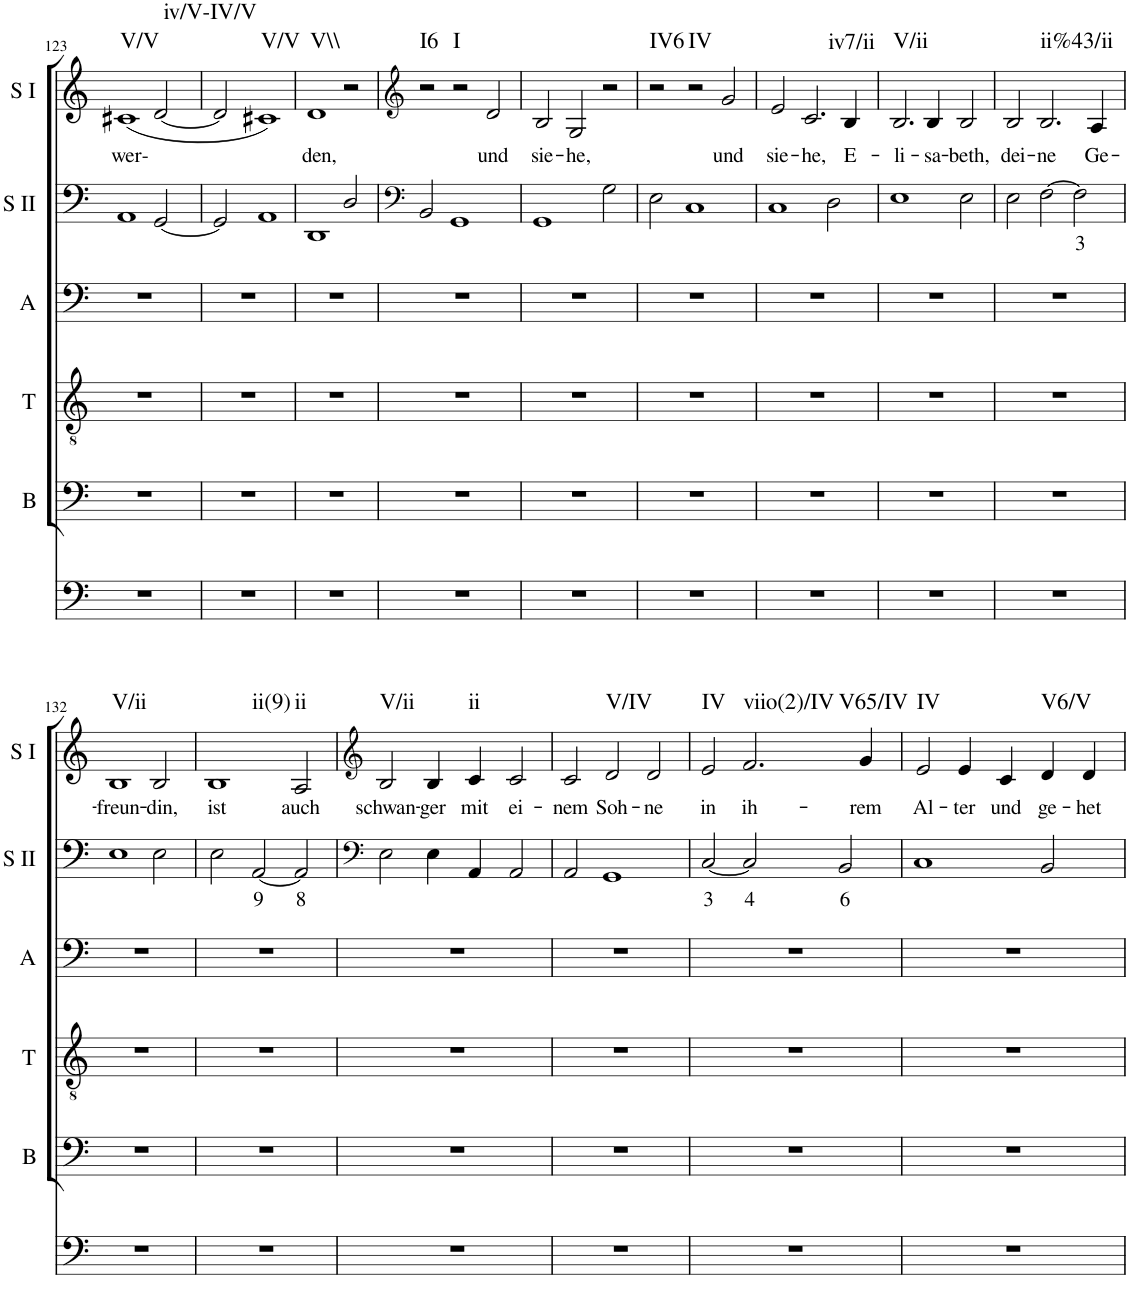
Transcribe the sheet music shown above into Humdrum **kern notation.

**kern	**kern	**kern	**kern	**kern	**text	**kern	**text	**harte
*part6	*part5	*part4	*part3	*part2	*part2	*part1	*part1	*part1
*staff6	*staff5	*staff4	*staff3	*staff2	*staff2	*staff1	*staff1	*
*I"Continuo	*I"Bass	*I"Tenor	*I"Alto	*I"Soprano II	*	*I"Soprano I	*	*
*	*I'B	*I'T	*I'A	*I'S II	*	*I'S I	*	*
!!LO:PB:g=z
*clefF4	*clefF4	*clefGv2	*clefF4	*clefF4	*	*clefG2	*	*
*k[]	*k[]	*k[]	*k[]	*k[]	*	*k[]	*	*
*M3/2	*M3/2	*M3/2	*M3/2	*M3/2	*	*M3/2	*	*
=123	=123	=123	=123	=123	=123	=123	=123	=123
!	!	!	!	!	!	!	!LO:LY:b	!LO:H:kt=V/V
1.r	1.r	1.r	1.r	1AA	.	(1c#X	wer-	N
!	!	!	!	!	!	!	!	!LO:H:kt=iv/V-IV/V
.	.	.	.	[2GG/	.	[2d/	.	N
=124	=124	=124	=124	=124	=124	=124	=124	=124
1.r	1.r	1.r	1.r	2GG/]	.	2d/]	.	.
!	!	!	!	!	!	!	!	!LO:H:kt=V/V
.	.	.	.	1AA	.	1c#X)	.	N
=125	=125	=125	=125	=125	=125	=125	=125	=125
!	!	!	!	!	!	!	!LO:LY:b	!LO:H:kt=V\\
1.r	1.r	1.r	1.r	1DD	.	1d	den,	N
.	.	.	.	2D/	.	2r	.	.
=126	=126	=126	=126	=126	=126	=126	=126	=126
*	*	*	*	*clefF4	*	*clefG2	*	*
!	!	!	!	!	!	!	!	!LO:H:kt=I6
1.r	1.r	1.r	1.r	2BB/	.	2r	.	N
!	!	!	!	!	!	!	!	!LO:H:kt=I
.	.	.	.	1GG	.	2r	.	N
!	!	!	!	!	!	!	!LO:LY:b	!
.	.	.	.	.	.	2d/	und	.
=127	=127	=127	=127	=127	=127	=127	=127	=127
!	!	!	!	!	!	!	!LO:LY:b	!
1.r	1.r	1.r	1.r	1GG	.	2B/	sie-	.
!	!	!	!	!	!	!	!LO:LY:b	!
.	.	.	.	.	.	2G/	he,	.
.	.	.	.	2G\	.	2r	.	.
=128	=128	=128	=128	=128	=128	=128	=128	=128
!	!	!	!	!	!	!	!	!LO:H:kt=IV6
1.r	1.r	1.r	1.r	2E\	.	2r	.	N
!	!	!	!	!	!	!	!	!LO:H:kt=IV
.	.	.	.	1C	.	2r	.	N
!	!	!	!	!	!	!	!LO:LY:b	!
.	.	.	.	.	.	2g/	und	.
=129	=129	=129	=129	=129	=129	=129	=129	=129
!	!	!	!	!	!	!	!LO:LY:b	!
1.r	1.r	1.r	1.r	1C	.	2e/	sie-	.
!	!	!	!	!	!	!	!LO:LY:b	!LO:H:kt=iv7/ii
.	.	.	.	.	.	2.c/	he,	N
.	.	.	.	2D\	.	.	.	.
!	!	!	!	!	!	!	!LO:LY:b	!
.	.	.	.	.	.	4B/	E-	.
=130	=130	=130	=130	=130	=130	=130	=130	=130
!	!	!	!	!	!	!	!LO:LY:b	!LO:H:kt=V/ii
1.r	1.r	1.r	1.r	1E	.	2.B/	li-	N
!	!	!	!	!	!	!	!LO:LY:b	!
.	.	.	.	.	.	4B/	sa-	.
!	!	!	!	!	!	!	!LO:LY:b	!
.	.	.	.	2E\	.	2B/	beth,	.
=131	=131	=131	=131	=131	=131	=131	=131	=131
!	!	!	!	!	!	!	!LO:LY:b	!
1.r	1.r	1.r	1.r	2E\	.	2B/	dei-	.
!	!	!	!	!	!	!	!LO:LY:b	!LO:H:kt=ii%43/ii
.	.	.	.	[2F\	.	2.B/	ne	N
!	!	!	!	!	!LO:LY:b	!	!	!
.	.	.	.	2F\]	3	.	.	.
!	!	!	!	!	!	!	!LO:LY:b	!
.	.	.	.	.	.	4A/	Ge-	.
!!LO:LB:g=z
=132	=132	=132	=132	=132	=132	=132	=132	=132
!	!	!	!	!	!	!	!LO:LY:b	!LO:H:kt=V/ii
1.r	1.r	1.r	1.r	1E	.	1B	freun-	N
!	!	!	!	!	!	!	!LO:LY:b	!
.	.	.	.	2E\	.	2B/	din,	.
=133	=133	=133	=133	=133	=133	=133	=133	=133
!	!	!	!	!	!	!	!LO:LY:b	!LO:H:kt=ii(9)
1.r	1.r	1.r	1.r	2E\	.	1B	ist	N
!	!	!	!	!	!LO:LY:b	!	!	!
.	.	.	.	[2AA/	9	.	.	.
!	!	!	!	!	!LO:LY:b	!	!LO:LY:b	!LO:H:kt=ii
.	.	.	.	2AA/]	8	2A/	auch	N
=134	=134	=134	=134	=134	=134	=134	=134	=134
*	*	*	*	*clefF4	*	*clefG2	*	*
!	!	!	!	!	!	!	!LO:LY:b	!LO:H:kt=V/ii
1.r	1.r	1.r	1.r	2E\	.	2B/	schwan-	N
!	!	!	!	!	!	!	!LO:LY:b	!
.	.	.	.	4E\	.	4B/	ger	.
!	!	!	!	!	!	!	!LO:LY:b	!LO:H:kt=ii
.	.	.	.	4AA/	.	4c/	mit	N
!	!	!	!	!	!	!	!LO:LY:b	!
.	.	.	.	2AA/	.	2c/	ei-	.
=135	=135	=135	=135	=135	=135	=135	=135	=135
!	!	!	!	!	!	!	!LO:LY:b	!
1.r	1.r	1.r	1.r	2AA/	.	2c/	nem	.
!	!	!	!	!	!	!	!LO:LY:b	!LO:H:kt=V/IV
.	.	.	.	1GG	.	2d/	Soh-	N
!	!	!	!	!	!	!	!LO:LY:b	!
.	.	.	.	.	.	2d/	ne	.
=136	=136	=136	=136	=136	=136	=136	=136	=136
!	!	!	!	!	!LO:LY:b	!	!LO:LY:b	!LO:H:kt=IV
1.r	1.r	1.r	1.r	[2C/	3	2e/	in	N
!	!	!	!	!	!LO:LY:b	!	!LO:LY:b	!LO:H:n=1:kt=viio(2)/IV
!	!	!	!	!	!	!	!	!LO:H:n=2:kt=V65/IV
.	.	.	.	2C/]	4	2.f/	ih-	N N
!	!	!	!	!	!LO:LY:b	!	!	!
.	.	.	.	2BB/	6	.	.	.
!	!	!	!	!	!	!	!LO:LY:b	!
.	.	.	.	.	.	4g/	rem	.
=137	=137	=137	=137	=137	=137	=137	=137	=137
!	!	!	!	!	!	!	!LO:LY:b	!LO:H:kt=IV
1.r	1.r	1.r	1.r	1C	.	2e/	Al-	N
!	!	!	!	!	!	!	!LO:LY:b	!
.	.	.	.	.	.	4e/	ter	.
!	!	!	!	!	!	!	!LO:LY:b	!
.	.	.	.	.	.	4c/	und	.
!	!	!	!	!	!	!	!LO:LY:b	!LO:H:kt=V6/V
.	.	.	.	2BB/	.	4d/	ge-	N
!	!	!	!	!	!	!	!LO:LY:b	!
.	.	.	.	.	.	4d/	het	.
=	=	=	=	=	=	=	=	=
*-	*-	*-	*-	*-	*-	*-	*-	*-
